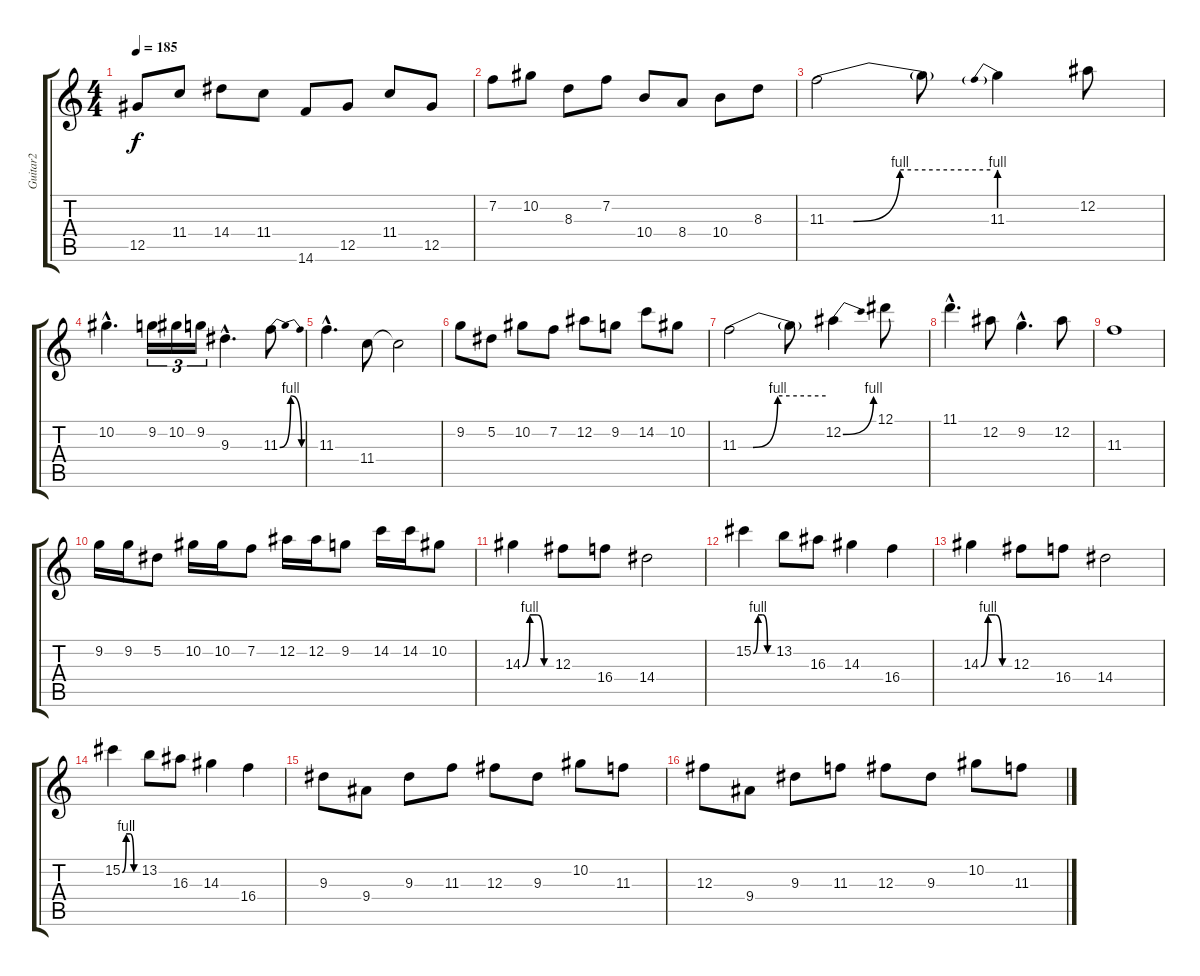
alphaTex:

\track ("Guitar2" "Guitar2") {instrument distortionguitar}
\staff {score tabs}
\tuning (Eb4 Bb3 Gb3 Db3 Ab2 Eb2) {hide}
\ts (4 4)
\tempo 185
\clef g2
\ks c
12.5.8{dy f} 11.4.8 14.4.8 11.4.8 14.6.8 12.5.8 11.4.8 12.5.8 |
7.2.8 10.2.8 8.3.8 7.2.8 10.4.8 8.4.8 10.4.8 8.3.8 |
11.3{be (custom 0 0 10 0 27 4 60 4)}.2 11.3{t}.8 11.3{be (prebend 0 4 60 4)}.4 12.2.8 |
10.2{hac}.4{d} 9.2.16{tu (3 2)} 10.2.16{tu (3 2)} 9.2.16{tu (3 2)} 9.3{hac}.4{d} 11.3{be (bendrelease 0 0 10 4 58 4 60 0)}.8 |
11.3{hac}.4{d} 11.4.8 11.4{t}.2 |
9.2.8 5.2.8 10.2.8 7.2.8 12.2.8 9.2.8 14.2.8 10.2.8 |
11.3{be (custom 0 0 10 0 27 4 60 4)}.2 11.3{t}.8 12.2{be (bend 0 0 60 4)}.4 12.1.8 |
11.1{hac}.4{d} 12.2.8 9.2{hac}.4{d} 12.2.8 |
11.3.1 |
9.2.16 9.2.16 5.2.8 10.2.16 10.2.16 7.2.8 12.2.16 12.2.16 9.2.8 14.2.16 14.2.16 10.2.8 |
14.3{be (custom 0 0 15 4 30 4 45 0 60 0)}.4 12.3.8 16.4.8 14.4.2 |
15.2{be (custom 0 0 15 4 30 4 45 0 60 0)}.4 13.2.8 16.3.8 14.3.4 16.4.4 |
14.3{be (custom 0 0 15 4 30 4 45 0 60 0)}.4 12.3.8 16.4.8 14.4.2 |
15.2{be (custom 0 0 15 4 30 4 45 0 60 0)}.4 13.2.8 16.3.8 14.3.4 16.4.4 |
9.3.8 9.4.8 9.3.8 11.3.8 12.3.8 9.3.8 10.2.8 11.3.8 |
12.3.8 9.4.8 9.3.8 11.3.8 12.3.8 9.3.8 10.2.8 11.3.8
